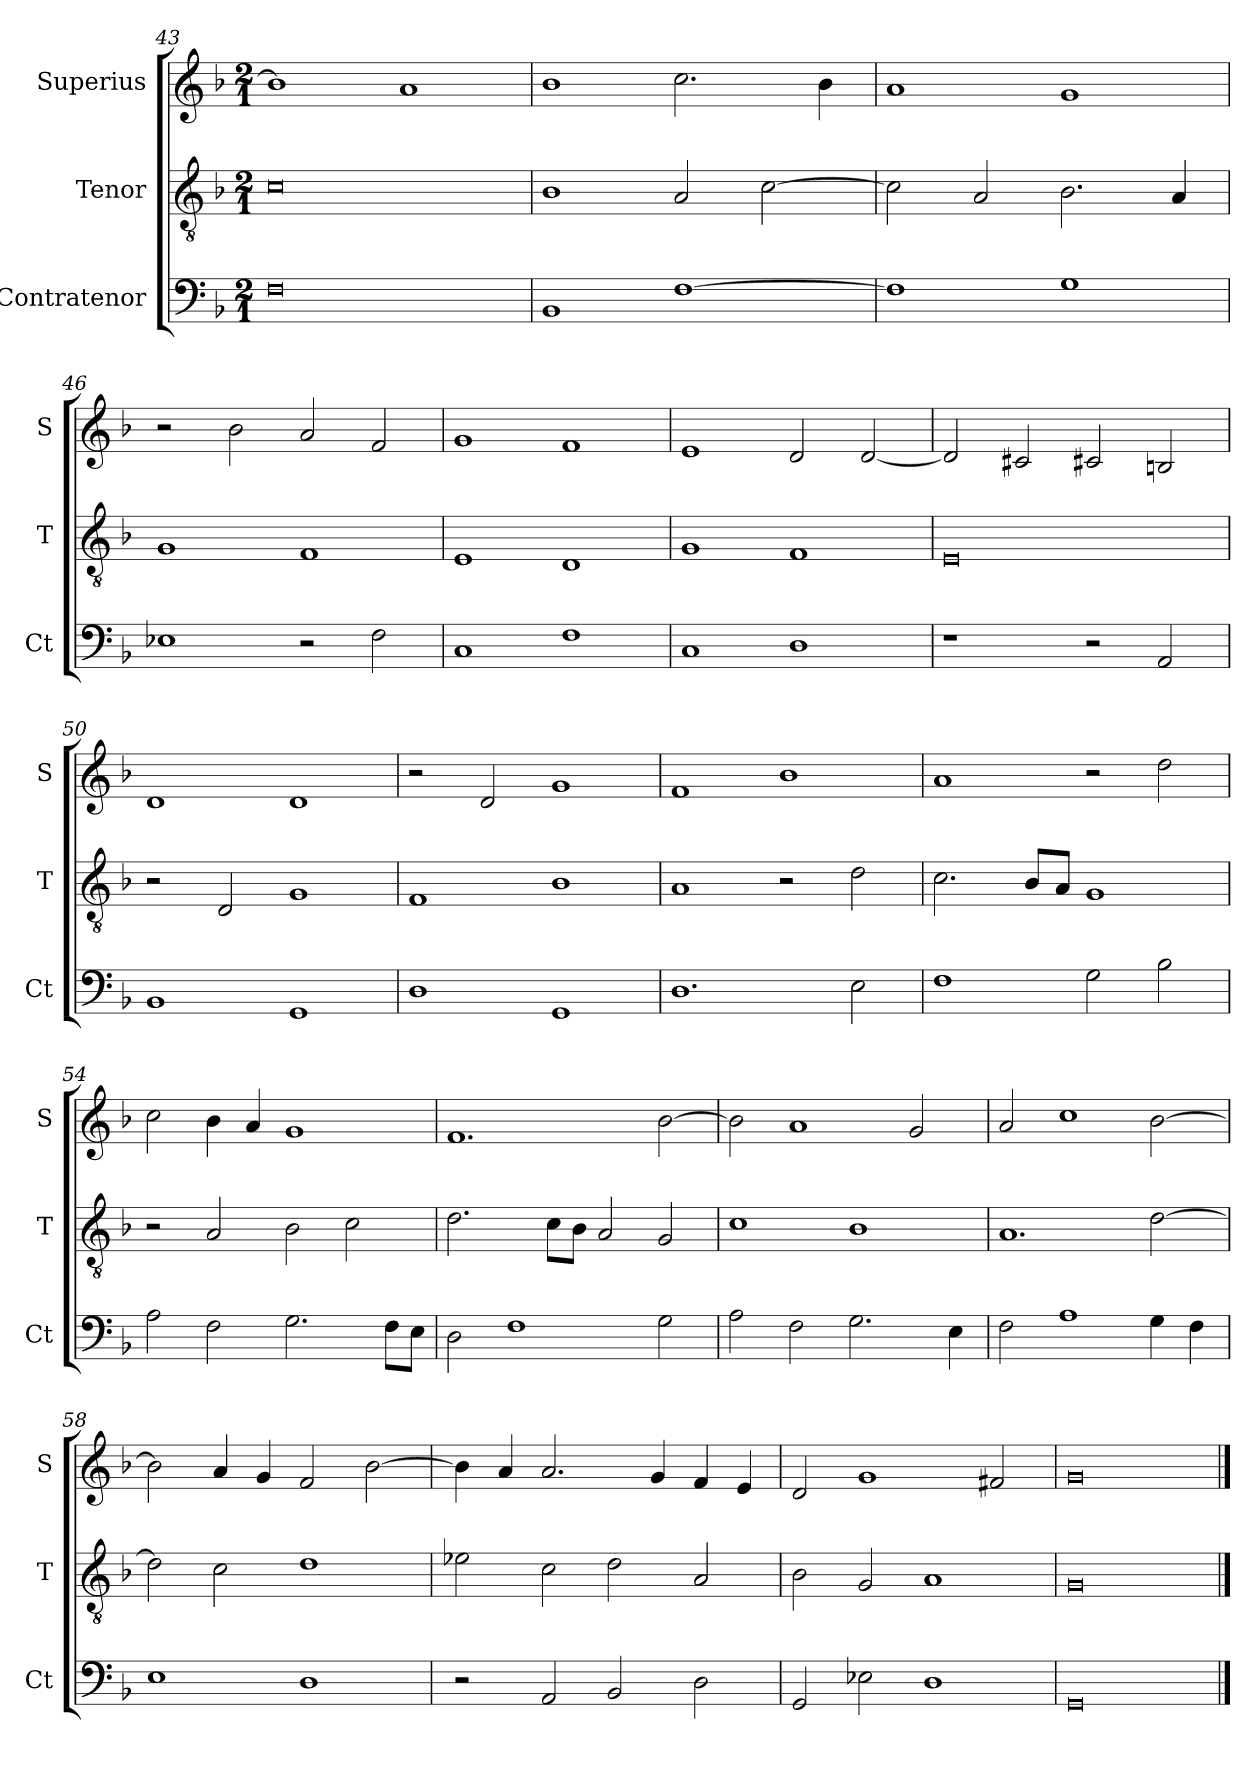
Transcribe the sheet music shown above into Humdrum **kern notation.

**kern	**kern	**kern
*part3	*part2	*part1
*staff3	*staff2	*staff1
*I"Contratenor	*I"Tenor	*I"Superius
*I'Ct	*I'T	*I'S
*clefF4	*clefGv2	*clefG2
*k[b-]	*k[b-]	*k[b-]
*M2/1	*M2/1	*M2/1
=43	=43	=43
0F	0c	1b-]
.	.	1a
=44	=44	=44
1BB-	1B-	1b-
[1F	2A/	2.cc\
.	[2c\	.
.	.	4b-\
=45	=45	=45
1F]	2c\]	1a
.	2A/	.
1G	2.B-\	1g
.	4A/	.
=46	=46	=46
1E-X	1G	2r
.	.	2b-\
2r	1F	2a/
2F\	.	2f/
=47	=47	=47
1C	1E	1g
1F	1D	1f
=48	=48	=48
1C	1G	1e
1D	1F	2d/
.	.	[2d/
=49	=49	=49
1r	0E	2d/]
.	.	2c#X/
2r	.	2c#X/
2AA/	.	2Bn/
=50	=50	=50
1BB-	2r	1d
.	2D/	.
1GG	1G	1d
=51	=51	=51
1D	1F	2r
.	.	2d/
1GG	1B-	1g
=52	=52	=52
1.D	1A	1f
.	2r	1b-
2E\	2d\	.
=53	=53	=53
1F	2.c\	1a
.	8B-/L	.
.	8A/J	.
2G\	1G	2r
2B-\	.	2dd\
=54	=54	=54
2A\	2r	2cc\
2F\	2A/	4b-\
.	.	4a/
2.G\	2B-\	1g
.	2c\	.
8F\L	.	.
8E\J	.	.
=55	=55	=55
2D\	2.d\	1.f
1F	.	.
.	8c\L	.
.	8B-\J	.
.	2A/	.
2G\	2G/	[2b-\
=56	=56	=56
2A\	1c	2b-\]
2F\	.	1a
2.G\	1B-	.
.	.	2g/
4E\	.	.
=57	=57	=57
2F\	1.A	2a/
1A	.	1cc
4G\	[2d\	[2b-\
4F\	.	.
=58	=58	=58
1E	2d\]	2b-\]
.	2c\	4a/
.	.	4g/
1D	1d	2f/
.	.	[2b-\
=59	=59	=59
2r	2e-X\	4b-\]
.	.	4a/
2AA/	2c\	2.a/
2BB-/	2d\	.
.	.	4g/
2D\	2A/	4f/
.	.	4e/
=60	=60	=60
2GG/	2B-\	2d/
2E-X\	2G/	1g
1D	1A	.
.	.	2f#X/
=61	=61	=61
0GG	0G	0g
==	==	==
*-	*-	*-
